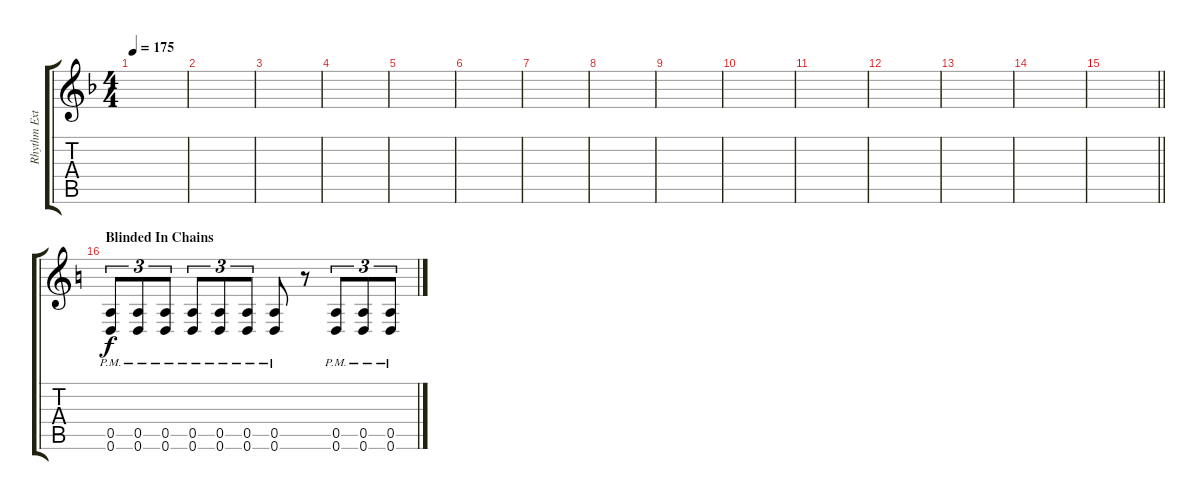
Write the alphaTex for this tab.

\track ("Rhythm Extra" "Rhythm Ext") {instrument distortionguitar}
\staff {score tabs}
\tuning (E4 B3 G3 D3 A2 D2) {hide}
\ts (4 4)
\tempo 175
\clef g2
\ks f
|
|
|
|
|
|
|
|
|
|
|
|
|
|
\barLineRight lightlight
|
\section ("" "Blinded In Chains")
\ks c
(0.5 0.6{pm}).8{tu (3 2) dy f balance 5} (0.5 0.6{pm}).8{tu (3 2)} (0.5 0.6{pm}).8{tu (3 2)} (0.5 0.6{pm}).8{tu (3 2)} (0.5 0.6{pm}).8{tu (3 2)} (0.5 0.6{pm}).8{tu (3 2)} (0.5 0.6{pm}).8 r.8 (0.5 0.6{pm}).8{tu (3 2)} (0.5 0.6{pm}).8{tu (3 2)} (0.5 0.6{pm}).8{tu (3 2)}
